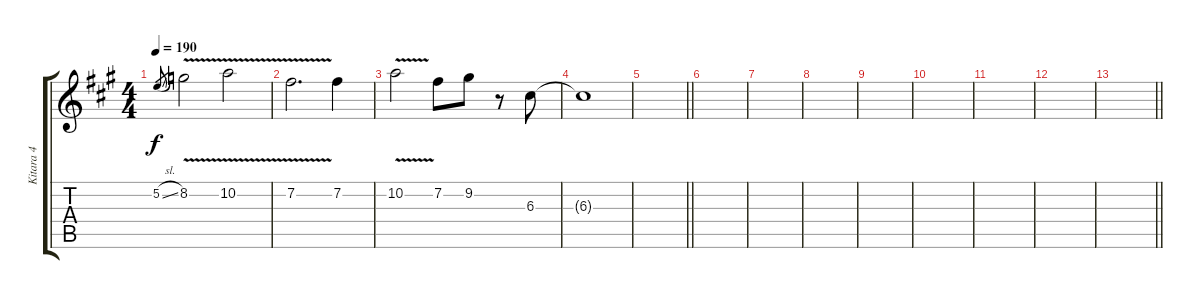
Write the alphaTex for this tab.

\track ("Kitara 4" "Kitara 4") {instrument overdrivenguitar}
\staff {score tabs}
\tuning (E4 B3 G3 D3 A2 E2) {hide}
\ts (4 4)
\tempo 190
\clef g2
\ks a
5.2{sl}.8{gr dy f} 8.2{v}.2 10.2{v}.2 |
7.2{v}.2{d} 7.2.4 |
10.2{v}.2 7.2.8 9.2.8 r.8 6.3.8 |
6.3{t}.1 |
\barLineRight lightlight
|
|
|
|
|
|
|
|
\barLineRight lightlight
